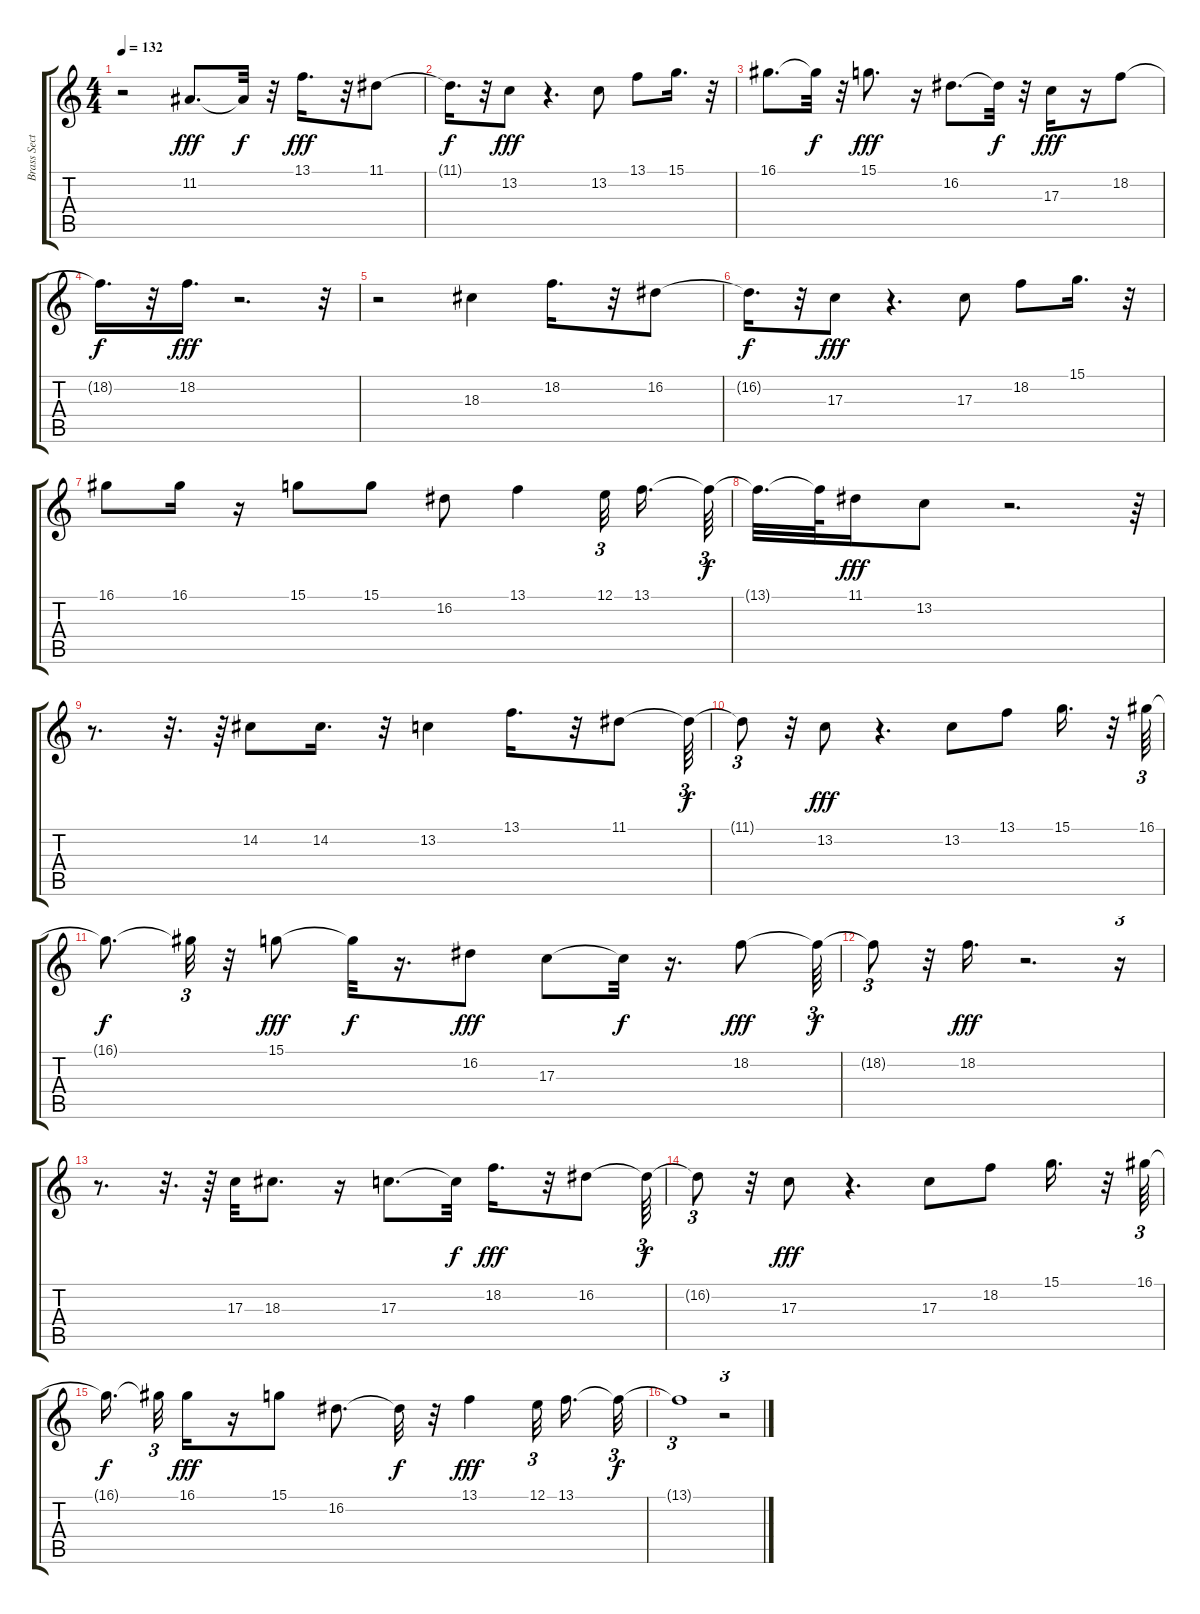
\track ("Brass Section" "Brass Sect") {instrument brasssection}
\staff {score tabs}
\tuning (E4 B3 G3 D3 A2 E2) {hide}
\ts (4 4)
\tempo 132
\clef g2
\ks c
r.2{dy fff} 11.2.8{d} 11.2{t}.32{dy f} r.32 13.1.16{d dy fff} r.32 11.1.8 |
11.1{t}.16{d dy f} r.32 13.2.8{dy fff} r.4{d} 13.2.8 13.1.8 15.1.16{d} r.32 |
16.1.8{d} 16.1{t}.32{dy f} r.32 15.1.8{d dy fff} r.16 16.2.8{d} 16.2{t}.32{dy f} r.32 17.3.16{dy fff} r.16 18.2.8 |
18.2{t}.16{d dy f} r.32 18.2.16{d dy fff} r.2{d} r.32 |
r.2 18.3.4 18.2.16{d} r.32 16.2.8 |
16.2{t}.16{d dy f} r.32 17.3.8{dy fff} r.4{d} 17.3.8 18.2.8 15.1.16{d} r.32 |
16.1.8 16.1.16 r.16 15.1.8 15.1.8 16.2.8 13.1.4 12.1.32{tu (3 2) beam splitsecondary} 13.1.16{d} 13.1{t}.64{tu (3 2) dy f} |
13.1{t}.32{d} 13.1{t}.64 11.1.16{dy fff} 13.2.8 r.2{d} r.64{tu (3 2)} |
r.8{d} r.32{d} r.64 14.2.8 14.2.16{d} r.32 13.2.4 13.1.16{d} r.32 11.1.8 11.1{t}.64{tu (3 2) dy f} |
11.1{t}.8{tu (3 2)} r.32 13.2.8{dy fff} r.4{d} 13.2.8 13.1.8 15.1.16{d} r.32 16.1.64{tu (3 2)} |
16.1{t}.8{d dy f} 16.1{t}.32{tu (3 2)} r.32 15.1.8{dy fff} 15.1{t}.32{dy f} r.16{d} 16.2.8{dy fff} 17.3.8 17.3{t}.32{dy f} r.16{d} 18.2.8{dy fff} 18.2{t}.64{tu (3 2) dy f} |
18.2{t}.8{tu (3 2)} r.32 18.2.16{d dy fff} r.2{d} r.16{tu (3 2)} |
r.8{d} r.32{d} r.64 17.3.32 18.3.8{d} r.16 17.3.8{d} 17.3{t}.32{dy f} 18.2.16{d dy fff} r.32 16.2.8 16.2{t}.64{tu (3 2) dy f} |
16.2{t}.8{tu (3 2)} r.32 17.3.8{dy fff} r.4{d} 17.3.8 18.2.8 15.1.16{d} r.32 16.1.64{tu (3 2)} |
16.1{t}.16{d dy f beam splitsecondary} 16.1{t}.32{tu (3 2)} 16.1.16{dy fff} r.16 15.1.8 16.2.8{d} 16.2{t}.32{dy f} r.32 13.1.4{dy fff} 12.1.32{tu (3 2) beam splitsecondary} 13.1.16{d} 13.1{t}.32{tu (3 2) dy f} |
13.1{t}.1{tu (3 2)} r.2{tu (3 2)}
